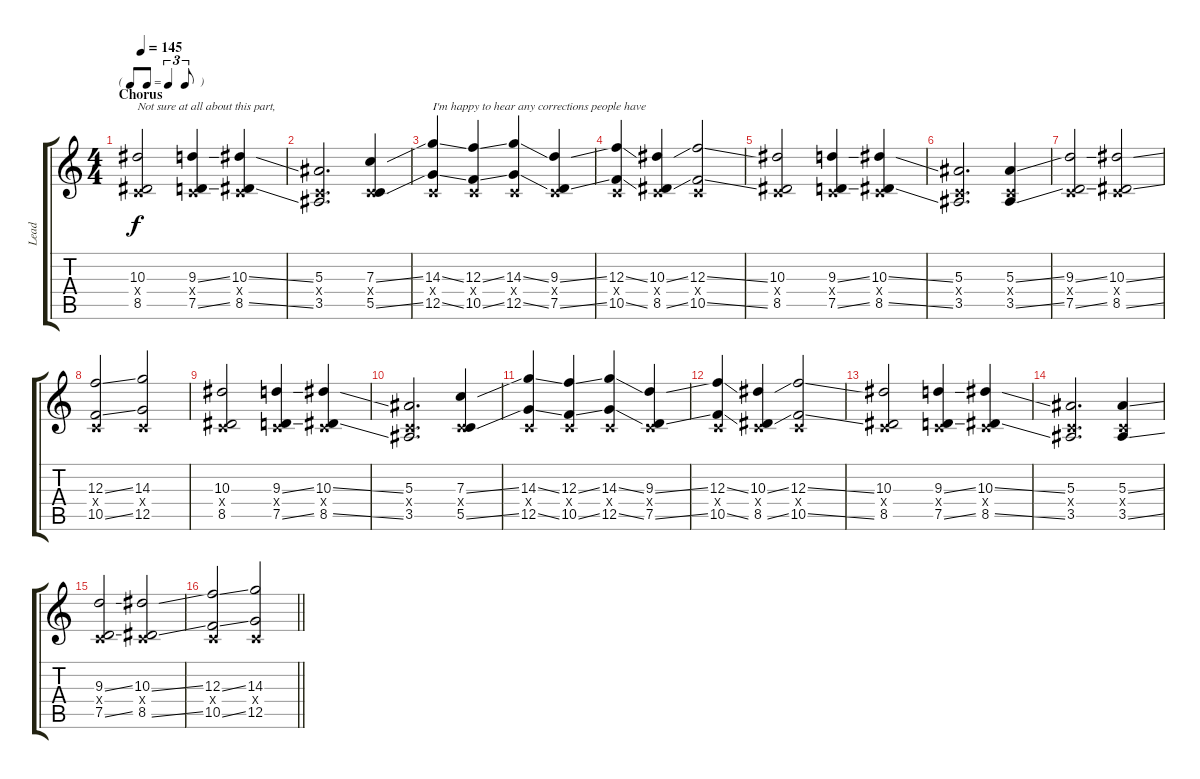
\track ("Lead" "Lead") {instrument distortionguitar}
\staff {score tabs}
\tuning (D4 A3 F3 C3 G2 C2) {hide}
\ts (4 4)
\tf triplet8th
\section ("" "Chorus")
\tempo 145
\clef g2
\ks c
(10.3 0.4{x} 8.5).2{txt "Not sure at all about this part," dy f volume 10} (9.3{ss} 0.4{x} 7.5{ss}).4 (10.3{ss} 0.4{x} 8.5{ss}).4 |
(5.3 0.4{x} 3.5).2{d} (7.3{ss} 0.4{x} 5.5{ss}).4 |
(14.3{ss} 0.4{x} 12.5{ss}).4{txt "I'm happy to hear any corrections people have"} (12.3{ss} 0.4{x} 10.5{ss}).4 (14.3{ss} 0.4{x} 12.5{ss}).4 (9.3{ss} 0.4{x} 7.5{ss}).4 |
(12.3{ss} 0.4{x} 10.5{ss}).4 (10.3{ss} 0.4{x} 8.5{ss}).4 (12.3{ss} 0.4{x} 10.5{ss}).2 |
(10.3 0.4{x} 8.5).2 (9.3{ss} 0.4{x} 7.5{ss}).4 (10.3{ss} 0.4{x} 8.5{ss}).4 |
(5.3 0.4{x} 3.5).2{d} (5.3{ss} 0.4{x} 3.5{ss}).4 |
(9.3{ss} 0.4{x} 7.5{ss}).2 (10.3{ss} 0.4{x} 8.5{ss}).2 |
(12.3{ss} 0.4{x} 10.5{ss}).2 (14.3 0.4{x} 12.5).2 |
(10.3 0.4{x} 8.5).2 (9.3{ss} 0.4{x} 7.5{ss}).4 (10.3{ss} 0.4{x} 8.5{ss}).4 |
(5.3 0.4{x} 3.5).2{d} (7.3{ss} 0.4{x} 5.5{ss}).4 |
(14.3{ss} 0.4{x} 12.5{ss}).4 (12.3{ss} 0.4{x} 10.5{ss}).4 (14.3{ss} 0.4{x} 12.5{ss}).4 (9.3{ss} 0.4{x} 7.5{ss}).4 |
(12.3{ss} 0.4{x} 10.5{ss}).4 (10.3{ss} 0.4{x} 8.5{ss}).4 (12.3{ss} 0.4{x} 10.5{ss}).2 |
(10.3 0.4{x} 8.5).2 (9.3{ss} 0.4{x} 7.5{ss}).4 (10.3{ss} 0.4{x} 8.5{ss}).4 |
(5.3 0.4{x} 3.5).2{d} (5.3{ss} 0.4{x} 3.5{ss}).4 |
(9.3{ss} 0.4{x} 7.5{ss}).2 (10.3{ss} 0.4{x} 8.5{ss}).2 |
\barLineRight lightlight
(12.3{ss} 0.4{x} 10.5{ss}).2 (14.3 0.4{x} 12.5).2
